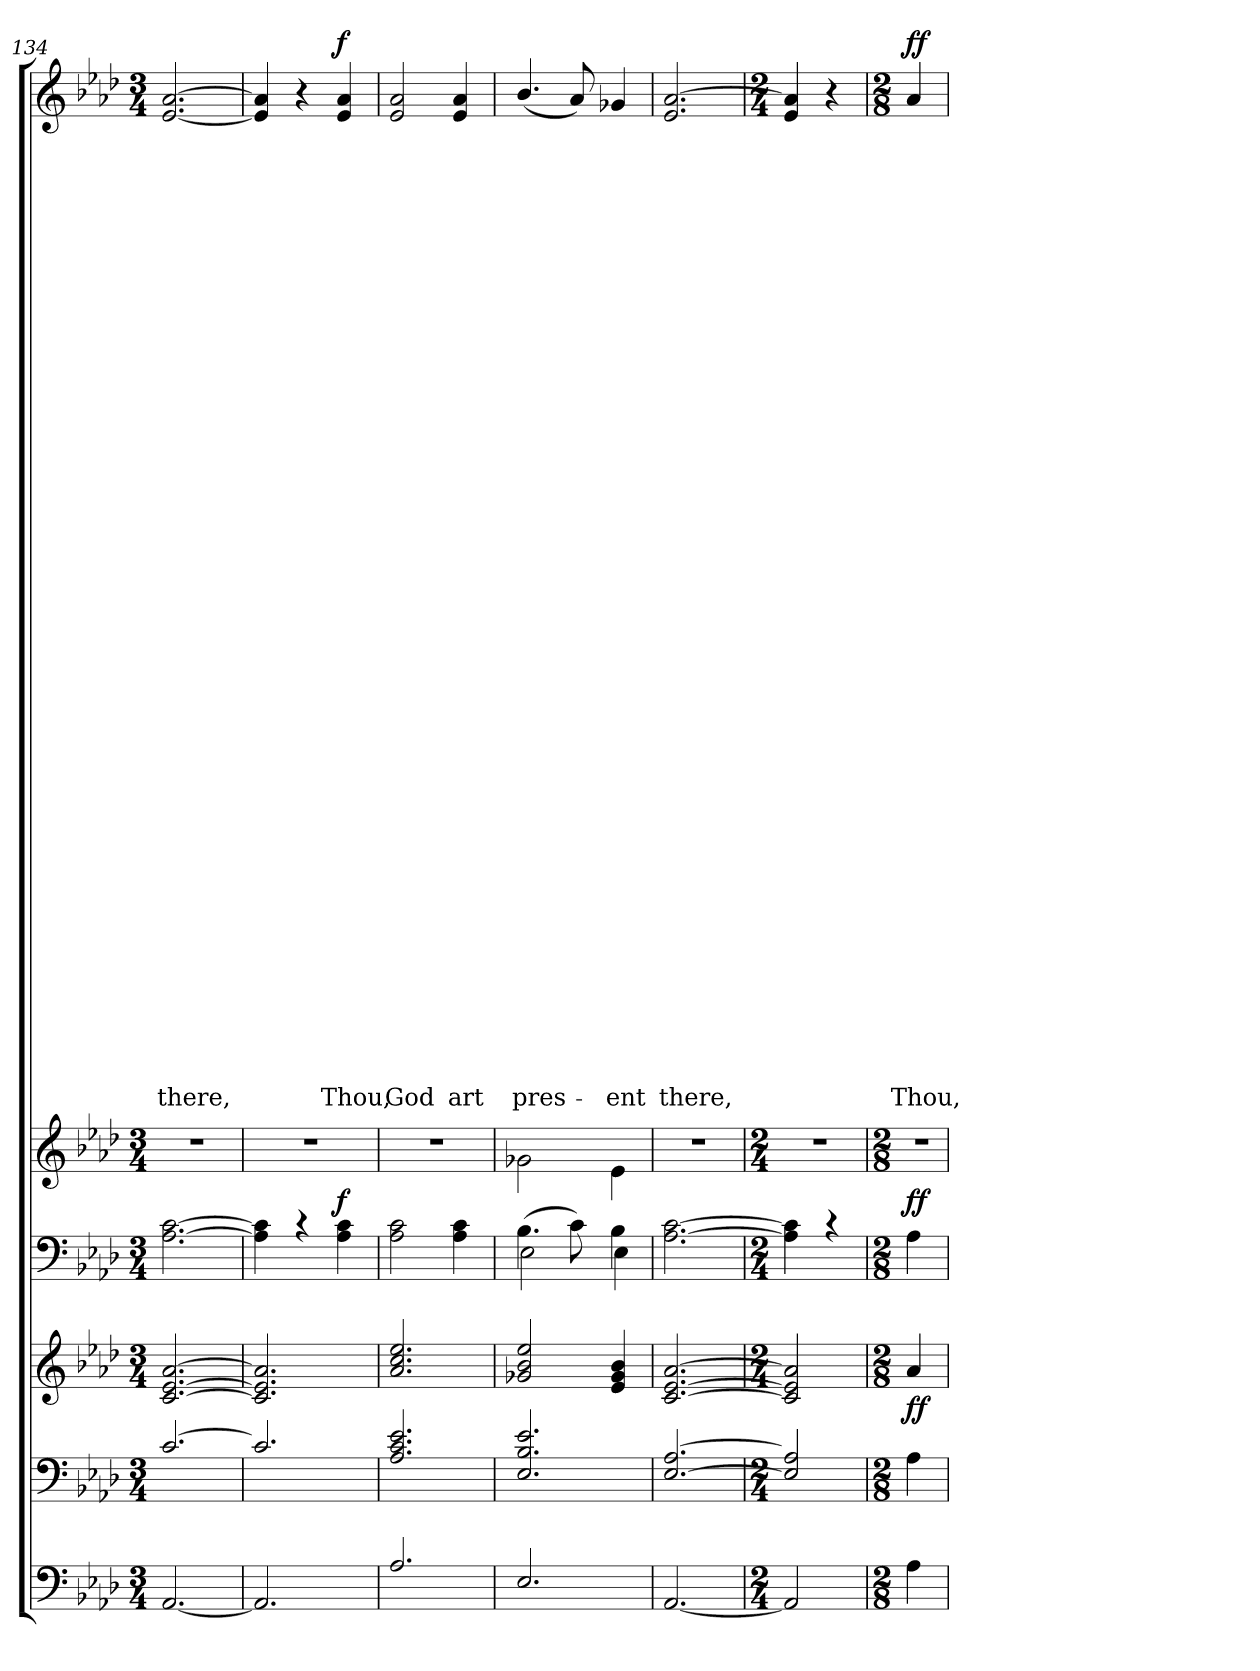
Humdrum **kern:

**kern	**kern	**kern	**dynam	**kern	**dynam	**kern	**kern	**text	**text	**text	**text	**text	**text	**text	**text	**text	**text	**text	**text	**text	**text	**text	**text	**text	**text	**text	**text	**text	**text	**text	**text	**text	**text	**text	**text	**text	**text	**text	**text	**text	**text	**text	**text	**text	**text	**text	**text	**text	**dynam
*part6	*part5	*part4	*part4	*part3	*part3	*part2	*part1	*part1	*part1	*part1	*part1	*part1	*part1	*part1	*part1	*part1	*part1	*part1	*part1	*part1	*part1	*part1	*part1	*part1	*part1	*part1	*part1	*part1	*part1	*part1	*part1	*part1	*part1	*part1	*part1	*part1	*part1	*part1	*part1	*part1	*part1	*part1	*part1	*part1	*part1	*part1	*part1	*part1	*part1
*staff6	*staff5	*staff4	*staff4	*staff3	*staff3	*staff2	*staff1	*staff1	*staff1	*staff1	*staff1	*staff1	*staff1	*staff1	*staff1	*staff1	*staff1	*staff1	*staff1	*staff1	*staff1	*staff1	*staff1	*staff1	*staff1	*staff1	*staff1	*staff1	*staff1	*staff1	*staff1	*staff1	*staff1	*staff1	*staff1	*staff1	*staff1	*staff1	*staff1	*staff1	*staff1	*staff1	*staff1	*staff1	*staff1	*staff1	*staff1	*staff1	*staff1
*clefF4	*clefF4	*clefG2	*	*clefF4	*	*clefG2	*clefG2	*	*	*	*	*	*	*	*	*	*	*	*	*	*	*	*	*	*	*	*	*	*	*	*	*	*	*	*	*	*	*	*	*	*	*	*	*	*	*	*	*	*
*k[b-e-a-d-]	*k[b-e-a-d-]	*k[b-e-a-d-]	*	*k[b-e-a-d-]	*	*k[b-e-a-d-]	*k[b-e-a-d-]	*	*	*	*	*	*	*	*	*	*	*	*	*	*	*	*	*	*	*	*	*	*	*	*	*	*	*	*	*	*	*	*	*	*	*	*	*	*	*	*	*	*
*A-:	*A-:	*A-:	*	*A-:	*	*A-:	*A-:	*	*	*	*	*	*	*	*	*	*	*	*	*	*	*	*	*	*	*	*	*	*	*	*	*	*	*	*	*	*	*	*	*	*	*	*	*	*	*	*	*	*
*M3/4	*M3/4	*M3/4	*	*M3/4	*	*M3/4	*M3/4	*	*	*	*	*	*	*	*	*	*	*	*	*	*	*	*	*	*	*	*	*	*	*	*	*	*	*	*	*	*	*	*	*	*	*	*	*	*	*	*	*	*
=134	=134	=134	=134	=134	=134	=134	=134	=134	=134	=134	=134	=134	=134	=134	=134	=134	=134	=134	=134	=134	=134	=134	=134	=134	=134	=134	=134	=134	=134	=134	=134	=134	=134	=134	=134	=134	=134	=134	=134	=134	=134	=134	=134	=134	=134	=134	=134	=134	=134
*	*^	*^	*	*^	*	*	*	*	*	*	*	*	*	*	*	*	*	*	*	*	*	*	*	*	*	*	*	*	*	*	*	*	*	*	*	*	*	*	*	*	*	*	*	*	*	*	*	*	*
!	!	!	!	!	!	!	!	!	!	!	!	!	!	!	!	!	!	!	!	!	!	!	!	!	!	!	!	!	!	!	!	!	!	!	!	!	!	!	!	!	!	!	!	!	!	!	!	!	!	!	!LO:LY:b	!
[>2.AA-/	[>2.c/	2.ryy	[>2.c/ [>2.e-/ [>2.a-/	2.ryy	.	[>2.A-\ [>2.c\	2.ryy	.	2.r	[>2.e-/ [>2.a-/	.	.	.	.	.	.	.	.	.	.	.	.	.	.	.	.	.	.	.	.	.	.	.	.	.	.	.	.	.	.	.	.	.	.	.	.	.	.	.	.	there,	.
=135	=135	=135	=135	=135	=135	=135	=135	=135	=135	=135	=135	=135	=135	=135	=135	=135	=135	=135	=135	=135	=135	=135	=135	=135	=135	=135	=135	=135	=135	=135	=135	=135	=135	=135	=135	=135	=135	=135	=135	=135	=135	=135	=135	=135	=135	=135	=135	=135	=135	=135	=135	=135
2.AA-/]	2.c/]	2.ryy	2.c/] 2.e-/] 2.a-/]	2.ryy	.	4A-\] 4c\]	2.ryy	.	2.r	4e-/] 4a-/]	.	.	.	.	.	.	.	.	.	.	.	.	.	.	.	.	.	.	.	.	.	.	.	.	.	.	.	.	.	.	.	.	.	.	.	.	.	.	.	.	.	.
.	.	.	.	.	.	4r	.	.	.	4r	.	.	.	.	.	.	.	.	.	.	.	.	.	.	.	.	.	.	.	.	.	.	.	.	.	.	.	.	.	.	.	.	.	.	.	.	.	.	.	.	.	.
!	!	!	!	!	!	!	!	!LO:DY:a	!	!	!	!	!	!	!	!	!	!	!	!	!	!	!	!	!	!	!	!	!	!	!	!	!	!	!	!	!	!	!	!	!	!	!	!	!	!	!	!	!	!	!LO:LY:b	!LO:DY:a
.	.	.	.	.	.	4A-\ 4c\	.	f	.	4e-/ 4a-/	.	.	.	.	.	.	.	.	.	.	.	.	.	.	.	.	.	.	.	.	.	.	.	.	.	.	.	.	.	.	.	.	.	.	.	.	.	.	.	.	Thou,	f
=136	=136	=136	=136	=136	=136	=136	=136	=136	=136	=136	=136	=136	=136	=136	=136	=136	=136	=136	=136	=136	=136	=136	=136	=136	=136	=136	=136	=136	=136	=136	=136	=136	=136	=136	=136	=136	=136	=136	=136	=136	=136	=136	=136	=136	=136	=136	=136	=136	=136	=136	=136	=136
!	!	!	!	!	!	!	!	!	!	!	!	!	!	!	!	!	!	!	!	!	!	!	!	!	!	!	!	!	!	!	!	!	!	!	!	!	!	!	!	!	!	!	!	!	!	!	!	!	!	!	!LO:LY:b	!
2.A-/	2.A-/ 2.c/ 2.e-/	2.ryy	2.a-/ 2.cc/ 2.ee-/	2.ryy	.	2A-\ 2c\	2.ryy	.	2.r	2e-/ 2a-/	.	.	.	.	.	.	.	.	.	.	.	.	.	.	.	.	.	.	.	.	.	.	.	.	.	.	.	.	.	.	.	.	.	.	.	.	.	.	.	.	God	.
!	!	!	!	!	!	!	!	!	!	!	!	!	!	!	!	!	!	!	!	!	!	!	!	!	!	!	!	!	!	!	!	!	!	!	!	!	!	!	!	!	!	!	!	!	!	!	!	!	!	!	!LO:LY:b	!
.	.	.	.	.	.	4A-\ 4c\	.	.	.	4e-/ 4a-/	.	.	.	.	.	.	.	.	.	.	.	.	.	.	.	.	.	.	.	.	.	.	.	.	.	.	.	.	.	.	.	.	.	.	.	.	.	.	.	.	art	.
=137	=137	=137	=137	=137	=137	=137	=137	=137	=137	=137	=137	=137	=137	=137	=137	=137	=137	=137	=137	=137	=137	=137	=137	=137	=137	=137	=137	=137	=137	=137	=137	=137	=137	=137	=137	=137	=137	=137	=137	=137	=137	=137	=137	=137	=137	=137	=137	=137	=137	=137	=137	=137
!	!	!	!	!	!	!	!	!	!	!	!	!	!	!	!	!	!	!	!	!	!	!	!	!	!	!	!	!	!	!	!	!	!	!	!	!	!	!	!	!	!	!	!	!	!	!	!	!	!	!	!LO:LY:b	!
2.E-/	2.E-/ 2.B-/ 2.e-/	2.ryy	2g-i/ 2b-/ 2ee-/	2.ryy	.	(>4.B-\	2E-\	.	2g-i\	(4.b-/	.	.	.	.	.	.	.	.	.	.	.	.	.	.	.	.	.	.	.	.	.	.	.	.	.	.	.	.	.	.	.	.	.	.	.	.	.	.	.	.	pres-	.
.	.	.	.	.	.	8c\)	.	.	.	8a-/)	.	.	.	.	.	.	.	.	.	.	.	.	.	.	.	.	.	.	.	.	.	.	.	.	.	.	.	.	.	.	.	.	.	.	.	.	.	.	.	.	.	.
!	!	!	!	!	!	!	!	!	!	!	!	!	!	!	!	!	!	!	!	!	!	!	!	!	!	!	!	!	!	!	!	!	!	!	!	!	!	!	!	!	!	!	!	!	!	!	!	!	!	!	!LO:LY:b	!
.	.	.	4e-/ 4g-/ 4b-/	.	.	4B-\	4E-\	.	4e-\	4g-i/	.	.	.	.	.	.	.	.	.	.	.	.	.	.	.	.	.	.	.	.	.	.	.	.	.	.	.	.	.	.	.	.	.	.	.	.	.	.	.	.	-ent	.
=138	=138	=138	=138	=138	=138	=138	=138	=138	=138	=138	=138	=138	=138	=138	=138	=138	=138	=138	=138	=138	=138	=138	=138	=138	=138	=138	=138	=138	=138	=138	=138	=138	=138	=138	=138	=138	=138	=138	=138	=138	=138	=138	=138	=138	=138	=138	=138	=138	=138	=138	=138	=138
!	!	!	!	!	!	!	!	!	!	!	!	!	!	!	!	!	!	!	!	!	!	!	!	!	!	!	!	!	!	!	!	!	!	!	!	!	!	!	!	!	!	!	!	!	!	!	!	!	!	!	!LO:LY:b	!
[>2.AA-/	[>2.E-/ [>2.A-/	2.ryy	[>2.c/ [>2.e-/ [>2.a-/	2.ryy	.	[>2.A-\ [>2.c\	2.ryy	.	2.r	2.e-/ [>2.a-/	.	.	.	.	.	.	.	.	.	.	.	.	.	.	.	.	.	.	.	.	.	.	.	.	.	.	.	.	.	.	.	.	.	.	.	.	.	.	.	.	there,	.
=139	=139	=139	=139	=139	=139	=139	=139	=139	=139	=139	=139	=139	=139	=139	=139	=139	=139	=139	=139	=139	=139	=139	=139	=139	=139	=139	=139	=139	=139	=139	=139	=139	=139	=139	=139	=139	=139	=139	=139	=139	=139	=139	=139	=139	=139	=139	=139	=139	=139	=139	=139	=139
*M2/4	*M2/4	*	*M2/4	*	*	*M2/4	*	*	*M2/4	*M2/4	*	*	*	*	*	*	*	*	*	*	*	*	*	*	*	*	*	*	*	*	*	*	*	*	*	*	*	*	*	*	*	*	*	*	*	*	*	*	*	*	*	*
2AA-/]	2E-/] 2A-/]	2ryy	2c/] 2e-/] 2a-/]	2ryy	.	4A-\] 4c\]	2ryy	.	2r	4e-/ 4a-/]	.	.	.	.	.	.	.	.	.	.	.	.	.	.	.	.	.	.	.	.	.	.	.	.	.	.	.	.	.	.	.	.	.	.	.	.	.	.	.	.	.	.
.	.	.	.	.	.	4r	.	.	.	4r	.	.	.	.	.	.	.	.	.	.	.	.	.	.	.	.	.	.	.	.	.	.	.	.	.	.	.	.	.	.	.	.	.	.	.	.	.	.	.	.	.	.
=140	=140	=140	=140	=140	=140	=140	=140	=140	=140	=140	=140	=140	=140	=140	=140	=140	=140	=140	=140	=140	=140	=140	=140	=140	=140	=140	=140	=140	=140	=140	=140	=140	=140	=140	=140	=140	=140	=140	=140	=140	=140	=140	=140	=140	=140	=140	=140	=140	=140	=140	=140	=140
*M2/8	*M2/8	*	*M2/8	*	*	*M2/8	*	*	*M2/8	*M2/8	*	*	*	*	*	*	*	*	*	*	*	*	*	*	*	*	*	*	*	*	*	*	*	*	*	*	*	*	*	*	*	*	*	*	*	*	*	*	*	*	*	*
!	!	!	!	!	!LO:DY:b	!	!	!LO:DY:a	!	!	!	!	!	!	!	!	!	!	!	!	!	!	!	!	!	!	!	!	!	!	!	!	!	!	!	!	!	!	!	!	!	!	!	!	!	!	!	!	!	!	!LO:LY:b	!LO:DY:a
4A-\	4A-\	4ryy	4a-/	4ryy	ff	4A-\	4ryy	ff	4r	4a-/	.	.	.	.	.	.	.	.	.	.	.	.	.	.	.	.	.	.	.	.	.	.	.	.	.	.	.	.	.	.	.	.	.	.	.	.	.	.	.	.	Thou,	ff
*	*v	*v	*	*	*	*v	*v	*	*	*	*	*	*	*	*	*	*	*	*	*	*	*	*	*	*	*	*	*	*	*	*	*	*	*	*	*	*	*	*	*	*	*	*	*	*	*	*	*	*	*	*	*
*	*	*v	*v	*	*	*	*	*	*	*	*	*	*	*	*	*	*	*	*	*	*	*	*	*	*	*	*	*	*	*	*	*	*	*	*	*	*	*	*	*	*	*	*	*	*	*	*	*	*	*
=	=	=	=	=	=	=	=	=	=	=	=	=	=	=	=	=	=	=	=	=	=	=	=	=	=	=	=	=	=	=	=	=	=	=	=	=	=	=	=	=	=	=	=	=	=	=	=	=	=
*-	*-	*-	*-	*-	*-	*-	*-	*-	*-	*-	*-	*-	*-	*-	*-	*-	*-	*-	*-	*-	*-	*-	*-	*-	*-	*-	*-	*-	*-	*-	*-	*-	*-	*-	*-	*-	*-	*-	*-	*-	*-	*-	*-	*-	*-	*-	*-	*-	*-
